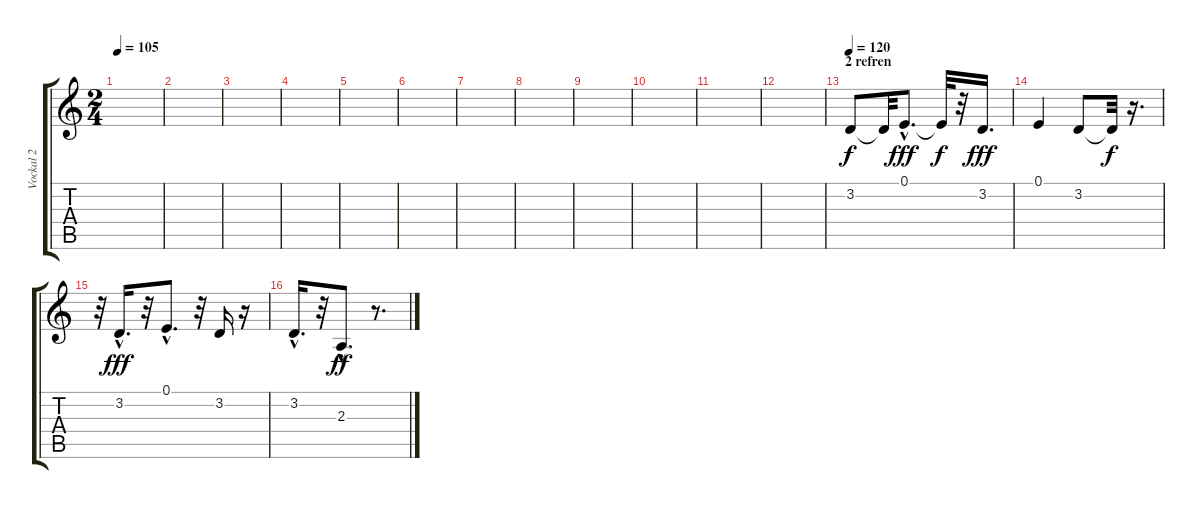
\track ("Vockal 2" "Vockal 2") {instrument altosax}
\staff {score tabs}
\tuning (E4 B3 G3 D3 A2 E2) {hide}
\ts (2 4)
\tempo 105
\clef g2
\ks c
|
|
|
|
|
|
|
|
|
|
|
|
\section ("" "2 refren")
\tempo 120
3.2.8 3.2{t}.32{dy f} 0.1{hac}.8{d dy fff} 0.1{t}.32{dy f} r.32 3.2.16{d dy fff} |
0.1.4 3.2.8 3.2{t}.32{dy f} r.16{d} |
r.32 3.2{hac}.16{d dy fff} r.32 0.1{hac}.8{d} r.32 3.2.16 r.16 |
3.2{hac}.16{d} r.32 2.3{hac}.8{d dy ff} r.8{d}
